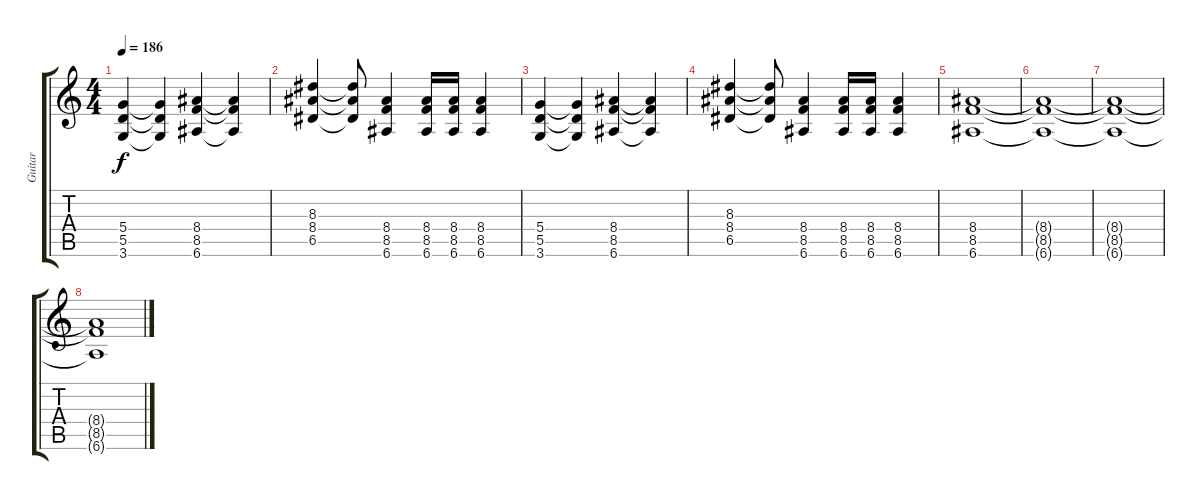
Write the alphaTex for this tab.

\track ("Guitar" "Guitar") {instrument distortionguitar}
\staff {score tabs}
\tuning (E4 B3 G3 D3 A2 E2) {hide}
\ts (4 4)
\tempo 186
\clef g2
\ks c
(5.4 5.5 3.6).4{dy f} (5.4{t} 5.5{t} 3.6{t}).4 (8.4 8.5 6.6).4 (8.4{t} 8.5{t} 6.6{t}).4 |
(8.3 8.4 6.5).4 (8.3{t} 8.4{t} 6.5{t}).8 (8.4 8.5 6.6).4 (8.4 8.5 6.6).16 (8.4 8.5 6.6).16 (8.4 8.5 6.6).4 |
(5.4 5.5 3.6).4 (5.4{t} 5.5{t} 3.6{t}).4 (8.4 8.5 6.6).4 (8.4{t} 8.5{t} 6.6{t}).4 |
(8.3 8.4 6.5).4 (8.3{t} 8.4{t} 6.5{t}).8 (8.4 8.5 6.6).4 (8.4 8.5 6.6).16 (8.4 8.5 6.6).16 (8.4 8.5 6.6).4 |
(8.4 8.5 6.6).1{volume 0} |
(8.4{t} 8.5{t} 6.6{t}).1 |
(8.4{t} 8.5{t} 6.6{t}).1 |
(8.4{t} 8.5{t} 6.6{t}).1
